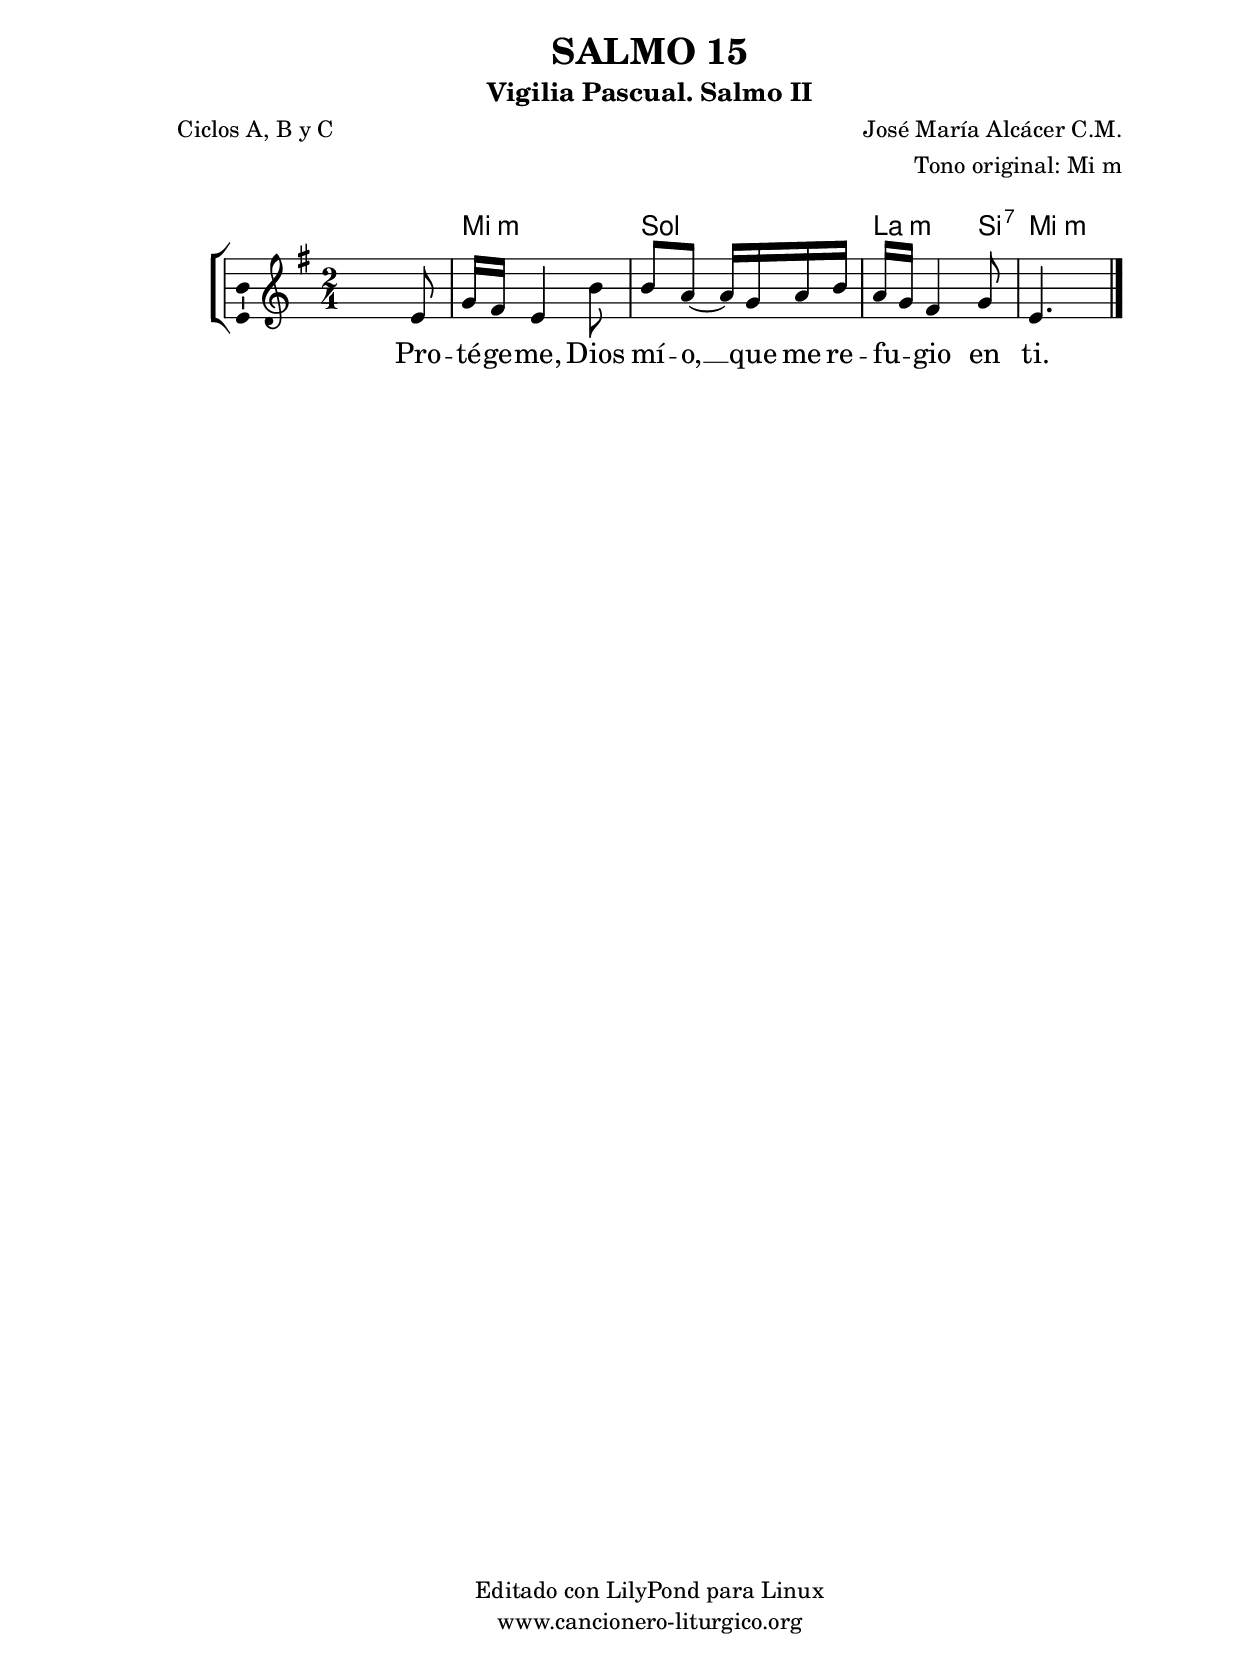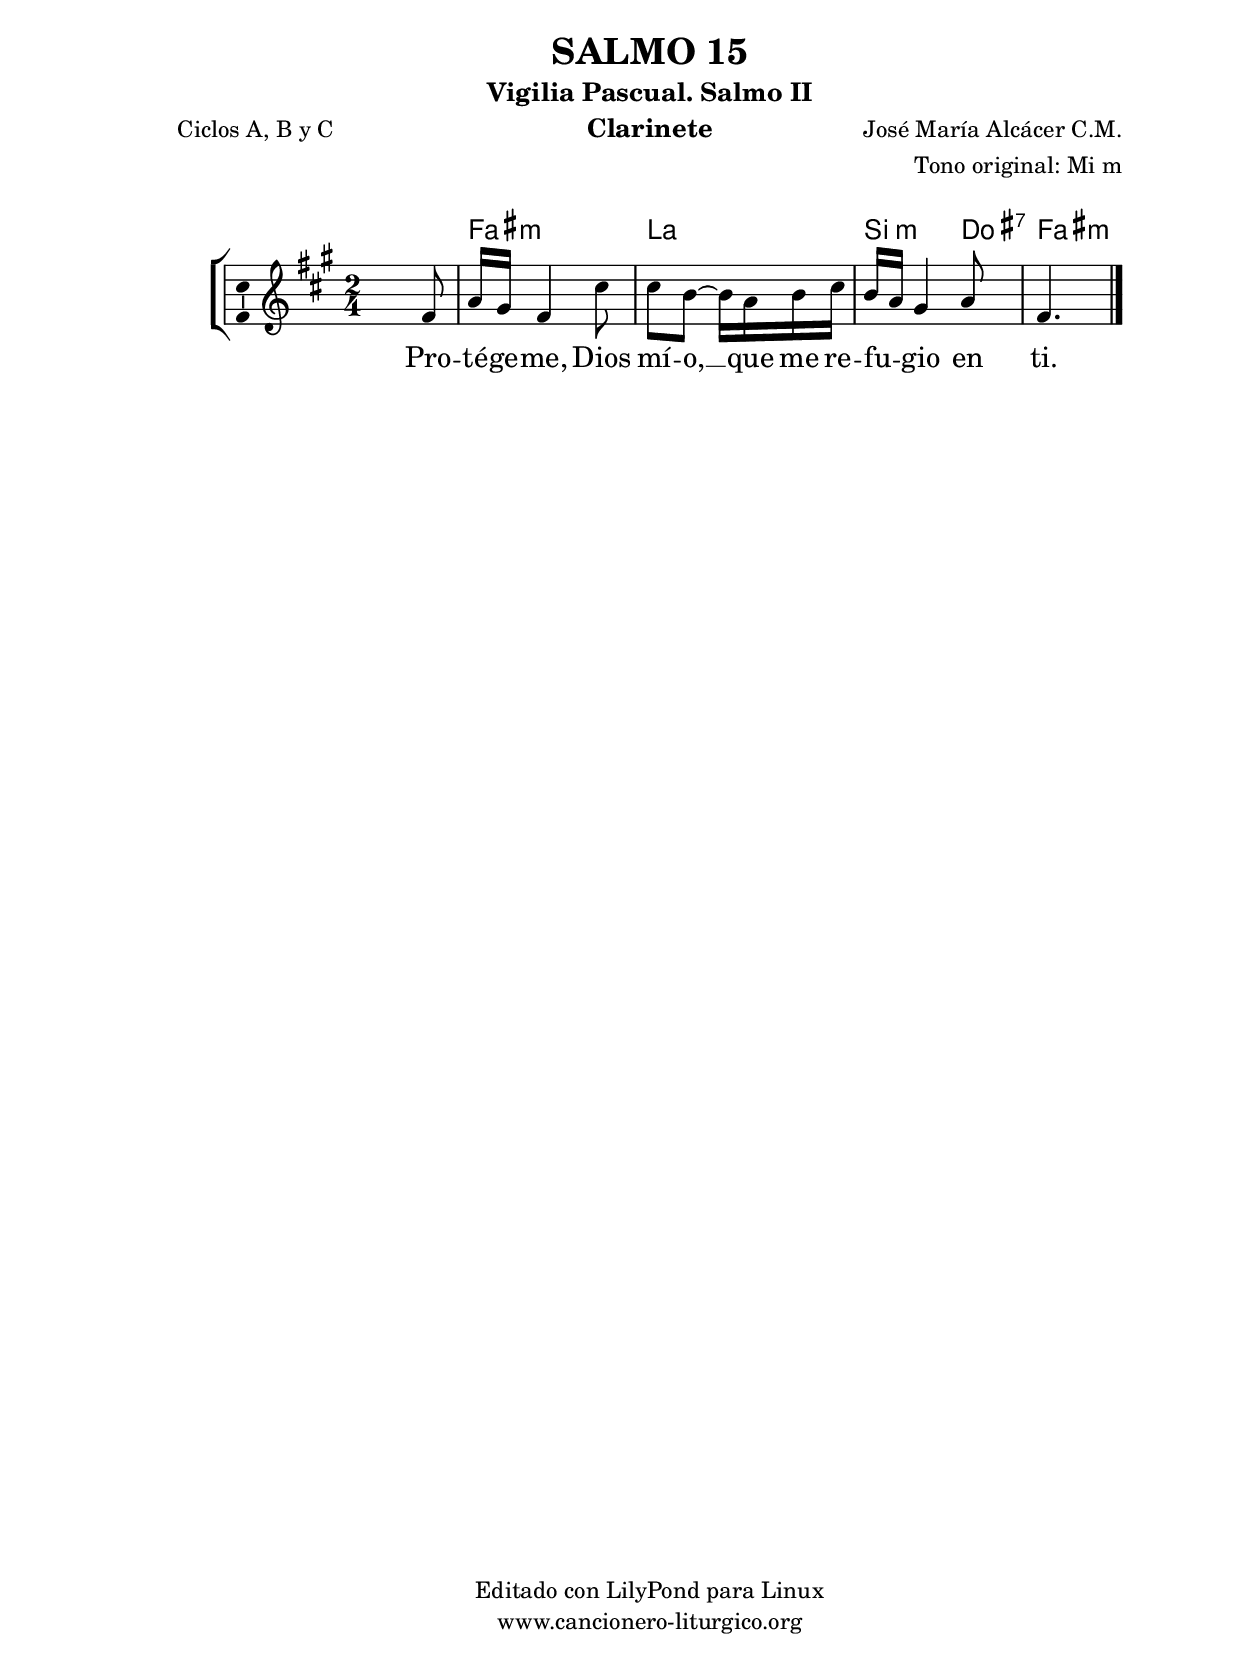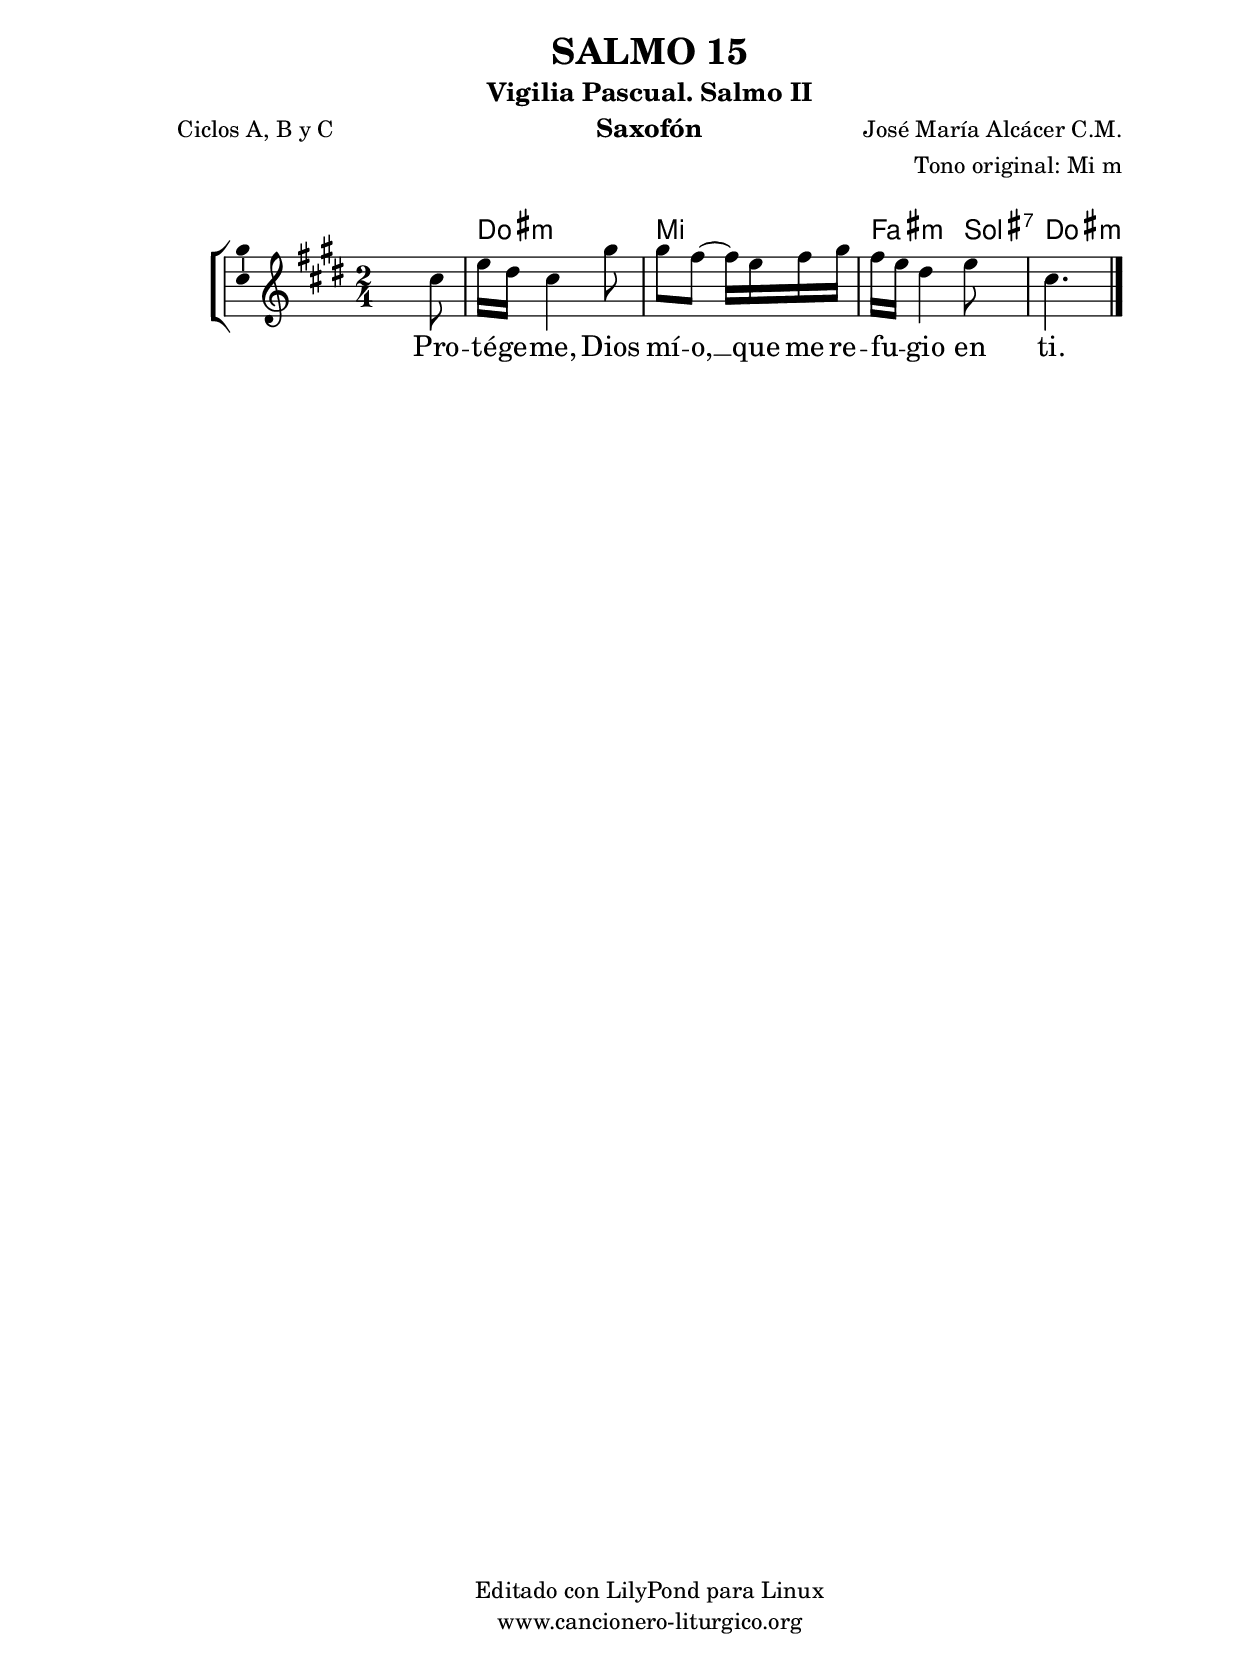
%
%para convertir .midi en .wav:
%timidity filename.midi -Ow -o finename.wav
%
%
%Para convertir de .wav a .mp3:
%lame -h -m j filename.wav
%
%
%para escuchar el midi:
%timidity nombrefichero.midi
%


%versión de lilypond para la que se ha escrito esta partitura:
\version "2.16.0"

	%Tamaño papel
	#(set-default-paper-size "a4")
	%Tamaño partitura
	#(set-global-staff-size 20)
	%No responde al pulsar sobre una nota
	#(ly:set-option 'point-and-click #f)

%parámetros del encabezamiento:
\header {
	title = "SALMO 15"
	subtitle = "Vigilia Pascual. Salmo II"
	composer = "José María Alcácer C.M."
	poet = "Ciclos A, B y C"
	meter = ""
	arranger = "Tono original: Mi m"
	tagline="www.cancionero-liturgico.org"
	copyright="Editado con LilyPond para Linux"
	}

%parámetros asociados al papel:
\paper  {
	oddHeaderMarkup = \markup {\fill-line { \on-the-fly #not-first-page \fromproperty #'header:title \on-the-fly #not-first-page \fromproperty #'header:composer }}
	evenHeaderMarkup = \markup {\fill-line { \fromproperty #'header:composer \fromproperty #'header:title }}
	#(set-paper-size "a4")
	print-page-number = ##f
	first-page-number = 1
	print-first-page-number = ##f
%	head-separation = 3.0 \cm
	top-margin = 2.0 \cm
	bottom-margin = 0.5\cm
%%%	bottom-margin = -1.0\cm
	left-margin = 3.0 \cm
	line-width = 16.0 \cm 
	indent = 8\mm
	interscoreline = 2.\mm
	between-system-space = 15\mm
%	para que las partituras no llenen la hoja:
	ragged-bottom = ##t
%	idem para la última hoja:
	ragged-last-bottom = ##f
%	para que las partituras llenen el ancho del papel:
	ragged-last = ##f
	after-title-space = 2.5 \cm
%page-count=1
%system-count=8

	%Flexible Vertical Spacing
%	markup-markup-spacing =
%	#'((basic-distance . 15) (minimum-distance . 15) (padding . 3))
	markup-system-spacing =
	#'((basic-distance . 15) (minimum-distance . 15) (padding . 3))
	system-system-spacing =
	#'((basic-distance . 15) (minimum-distance . 15) (padding . 3))
	score-system-spacing =
	#'((basic-distance . 15) (minimum-distance . 15) (padding . 5))
%	top-system-spacing = % header
%	#'((basic-distance . 8) (minimum-distance . 0) (padding . 3))
%	top-markup-spacing =
%	#'((basic-distance . 20) (minimum-distance . 20) (padding . 3))
	last-bottom-spacing = % footer
	#'((basic-distance . 5) (minimum-distance . 5) (padding . 3))
%	score-markup-spacing =
%	#'((basic-distance . 16) (minimum-distance . 13) (padding . 3))

	}


%parámetros que afectan a toda la partitura:
global =  {
	%clave de sol (G):
	\clef G
	%armadura:
%	\transpose c a
	\key e \minor
	\tempo 4=54
	\set Score.tempoHideNote = ##t
	}


acordes = {
	\italianChords
	\chordmode {
%	\transpose c a
{

s2
e2:m g a4.:m b8:7 e2:m

	}
	}
}

melodia = 
%\transpose c a
{
	\relative c'{
	\time 2/4

s4 s8 e8
g16 fis e4 b'8
b8 a~a16 g a b
a16 g fis4 g8
e4. s8

	\bar "|."
	}
	}


texto = \lyricmode {
Pro -- té -- ge -- me, Dios mí -- o, __ que me re -- fu -- _ gio en ti.
	}


acordesStaff = \context ChordNames = acordesStaff <<
	\set chordChanges = ##t
	\acordes
	>>


vozStaff = \context Voice = vozStaff
\with {\consists "Ambitus_engraver"}
<<
%	\set Staff.instrumentName = ""
%	\set Staff.shortInstrumentName = ""
%	\set Staff.midiInstrument = #"clarinet"
%	\set Staff.midiInstrument = #"cello"
%	\set Staff.midiInstrument = #"flute"
	\set Staff.midiInstrument = #"electric guitar (jazz)"
%	\set Staff.midiInstrument = #"english horn"
%	\set Staff.midiInstrument = #"violin"
%	\set Staff.midiInstrument = #"glockenspiel"
	\set Staff.midiMinimumVolume = #0.7
	\set Staff.midiMaximumVolume = #0.9
	\global
	\melodia
	>>


textoStaff = \context Lyrics = textoStaff <<
	\lyricsto vozStaff \texto
	>>

\book {
	\score {
		\context ChoirStaff {
			\override StaffGroup.SystemStartBracket #'collapse-height = #1
			\override Score.SystemStartBar #'collapse-height = #1
			<<
			\acordesStaff
			\vozStaff
			\textoStaff
			>>
			}
		\layout {
	    		\context {
				\Lyrics
				\override LyricText #'font-size = #2
				}
	   		 \context {
				\Score
				%fontSize = #3
				\override StaffSymbol #'staff-space = #(magstep +3)
				%\override Beam #'thickness = #0.55
				%\override SpacingSpanner #'spacing-increment = #1.0
				%\override Slur #'height-limit = #1.5
				}
			}
		}
	\score {
		\unfoldRepeats
		\context ChoirStaff {
			<<
			\acordesStaff
			\vozStaff
			>>
			}
		\midi {
	  		\context {
	  			\Score
				tempoWholesPerMinute = #(ly:make-moment 70 4)
				}
			}
		}
	}

%Partitura para clarinete
#(define output-suffix "C")
\book {
	\header{
		instrument = "Clarinete"
		}
	\score {
		\context ChoirStaff {
			\override StaffGroup.SystemStartBracket #'collapse-height = #1
			\override Score.SystemStartBar #'collapse-height = #1
\transpose c d
			<<
			\acordesStaff
			\vozStaff
			\textoStaff
			>>
			}
		\layout {
	    		\context {
				\Lyrics
				\override LyricText #'font-size = #2
				}
	   		 \context {
				\Score
				%fontSize = #3
				\override StaffSymbol #'staff-space = #(magstep +3)
				%\override Beam #'thickness = #0.55
				%\override SpacingSpanner #'spacing-increment = #1.0
				%\override Slur #'height-limit = #1.5
				}
			}
		}
	}

%Partitura para saxofón
#(define output-suffix "S")
\book {
	\header{
		instrument = "Saxofón"
		}
	\score {
		\context ChoirStaff {
			\override StaffGroup.SystemStartBracket #'collapse-height = #1
			\override Score.SystemStartBar #'collapse-height = #1
\transpose c a
			<<
			\acordesStaff
			\vozStaff
			\textoStaff
			>>
			}
		\layout {
	    		\context {
				\Lyrics
				\override LyricText #'font-size = #2
				}
	   		 \context {
				\Score
				%fontSize = #3
				\override StaffSymbol #'staff-space = #(magstep +3)
				%\override Beam #'thickness = #0.55
				%\override SpacingSpanner #'spacing-increment = #1.0
				%\override Slur #'height-limit = #1.5
				}
			}
		}
	}

